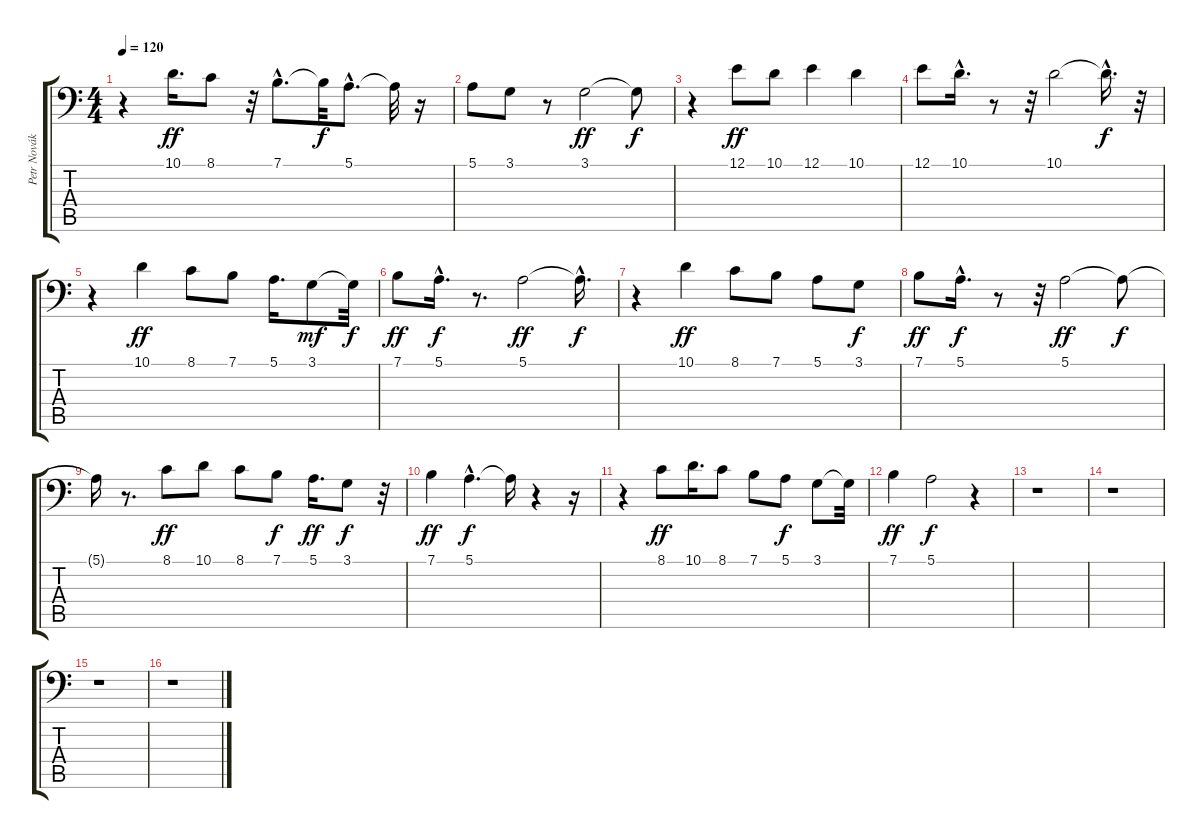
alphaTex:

\track ("Petr Novák - zpìv" "Petr Novák") {instrument lead6voice}
\staff {score tabs}
\tuning (E3 B2 G2 D2 A1 E1) {hide}
\ts (4 4)
\tempo 120
\clef f4
\ks c
r.4{dy f} 10.1.16{d dy ff} 8.1.8 r.32 7.1{hac}.8{d} 7.1{t}.32{dy f} 5.1{hac}.8{d} 5.1{t}.32 r.16 |
5.1.8 3.1.8 r.8 3.1.2{dy ff} 3.1{t}.8{dy f} |
r.4 12.1.8{dy ff} 10.1.8 12.1.4 10.1.4 |
12.1.8 10.1{hac}.16{d} r.8 r.32 10.1.2 10.1{hac t}.16{d dy f} r.32 |
r.4 10.1.4{dy ff} 8.1.8 7.1.8 5.1.16{d} 3.1.8{dy mf} 3.1{t}.32{dy f} |
7.1.8{dy ff} 5.1{hac}.16{d dy f} r.8{d} 5.1.2{dy ff} 5.1{hac t}.16{d dy f} |
r.4 10.1.4{dy ff} 8.1.8 7.1.8 5.1.8 3.1.8{dy f} |
7.1.8{dy ff} 5.1{hac}.16{d dy f} r.8 r.32 5.1.2{dy ff} 5.1{t}.8{dy f} |
5.1{t}.16 r.8{d} 8.1.8{dy ff} 10.1.8 8.1.8 7.1.8{dy f} 5.1.16{d dy ff} 3.1.8{dy f} r.32 |
7.1.4{dy ff} 5.1{hac}.4{d dy f} 5.1{t}.16 r.4 r.16 |
r.4 8.1.8{dy ff} 10.1.16{d} 8.1.8 7.1.8 5.1.8{dy f} 3.1.8 3.1{t}.32 |
7.1.4{dy ff} 5.1.2{dy f} r.4 |
r.1 |
r.1 |
r.1 |
r.1
